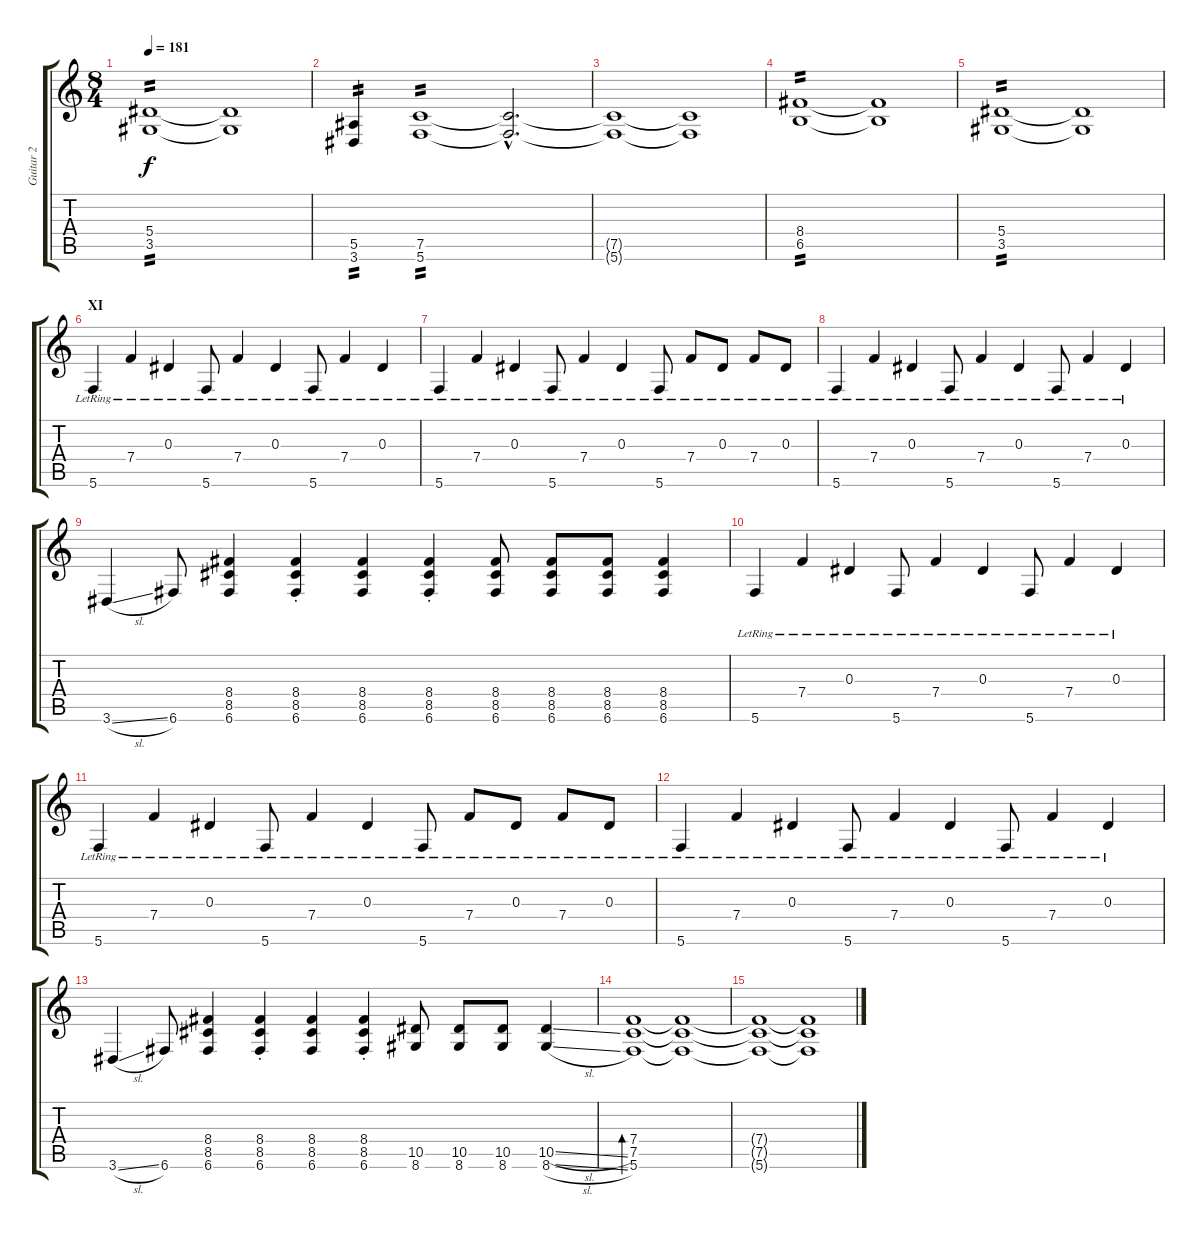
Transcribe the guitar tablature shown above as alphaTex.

\track ("Guitar 2" "Guitar 2") {instrument distortionguitar}
\staff {score tabs}
\tuning (C4 G3 Eb3 Bb2 F2 C2) {hide}
\ts (8 4)
\tempo 181
\clef g2
\ks c
(5.4 3.5).1{tp 2 dy f} (5.4{t} 3.5{t}).1 |
(5.5 3.6).4{tp 2} (7.5 5.6).1{tp 2} (7.5{hac t} 5.6{hac t}).2{d} |
(7.5{t} 5.6{t}).1 (7.5{t} 5.6{t}).1 |
(8.4 6.5).1{tp 2} (8.4{t} 6.5{t}).1 |
(5.4 3.5).1{tp 2} (5.4{t} 3.5{t}).1 |
\section ("" "XI")
5.6{lr}.4{instrument electricguitarjazz} 7.4{lr}.4 0.3{lr}.4 5.6{lr}.8 7.4{lr}.4 0.3{lr}.4 5.6{lr}.8 7.4{lr}.4 0.3{lr}.4 |
5.6{lr}.4 7.4{lr}.4 0.3{lr}.4 5.6{lr}.8 7.4{lr}.4 0.3{lr}.4 5.6{lr}.8 7.4{lr}.8 0.3{lr}.8 7.4{lr}.8 0.3{lr}.8 |
5.6{lr}.4 7.4{lr}.4 0.3{lr}.4 5.6{lr}.8 7.4{lr}.4 0.3{lr}.4 5.6{lr}.8 7.4{lr}.4 0.3{lr}.4 |
3.6{sl}.4 6.6.8 (8.4 8.5 6.6).4 (8.4{st} 8.5{st} 6.6{st}).4 (8.4 8.5 6.6).4 (8.4{st} 8.5{st} 6.6{st}).4 (8.4 8.5 6.6).8 (8.4 8.5 6.6).8 (8.4 8.5 6.6).8 (8.4 8.5 6.6).4 |
5.6{lr}.4 7.4{lr}.4 0.3{lr}.4 5.6{lr}.8 7.4{lr}.4 0.3{lr}.4 5.6{lr}.8 7.4{lr}.4 0.3{lr}.4 |
5.6{lr}.4 7.4{lr}.4 0.3{lr}.4 5.6{lr}.8 7.4{lr}.4 0.3{lr}.4 5.6{lr}.8 7.4{lr}.8 0.3{lr}.8 7.4{lr}.8 0.3{lr}.8 |
5.6{lr}.4 7.4{lr}.4 0.3{lr}.4 5.6{lr}.8 7.4{lr}.4 0.3{lr}.4 5.6{lr}.8 7.4{lr}.4 0.3{lr}.4 |
3.6{sl}.4 6.6.8 (8.4 8.5 6.6).4 (8.4{st} 8.5{st} 6.6{st}).4 (8.4 8.5 6.6).4 (8.4{st} 8.5{st} 6.6{st}).4 (10.5 8.6).8 (10.5 8.6).8 (10.5 8.6).8 (10.5{sl} 8.6{sl}).4 |
(7.4 7.5 5.6).1{bd 240} (7.4{t} 7.5{t} 5.6{t}).1 |
(7.4{t} 7.5{t} 5.6{t}).1 (7.4{t} 7.5{t} 5.6{t}).1
